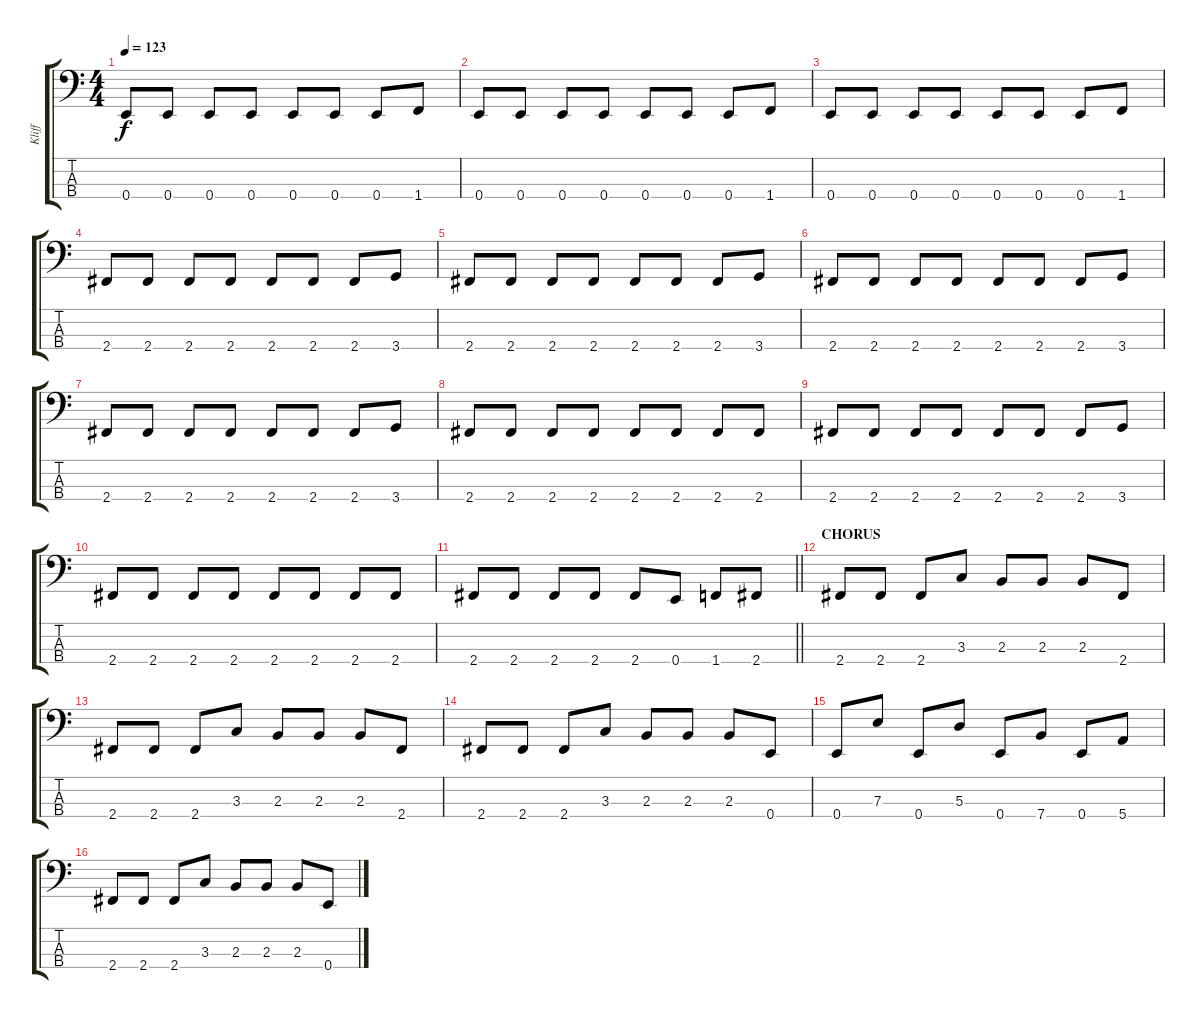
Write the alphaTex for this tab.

\track ("Kliff" "Kliff") {instrument electricbasspick}
\staff {score tabs}
\tuning (G2 D2 A1 E1) {hide}
\ts (4 4)
\tempo 123
\clef f4
\ks c
0.4.8{dy f} 0.4.8 0.4.8 0.4.8 0.4.8 0.4.8 0.4.8 1.4.8 |
0.4.8 0.4.8 0.4.8 0.4.8 0.4.8 0.4.8 0.4.8 1.4.8 |
0.4.8 0.4.8 0.4.8 0.4.8 0.4.8 0.4.8 0.4.8 1.4.8 |
2.4.8 2.4.8 2.4.8 2.4.8 2.4.8 2.4.8 2.4.8 3.4.8 |
2.4.8 2.4.8 2.4.8 2.4.8 2.4.8 2.4.8 2.4.8 3.4.8 |
2.4.8 2.4.8 2.4.8 2.4.8 2.4.8 2.4.8 2.4.8 3.4.8 |
2.4.8 2.4.8 2.4.8 2.4.8 2.4.8 2.4.8 2.4.8 3.4.8 |
2.4.8 2.4.8 2.4.8 2.4.8 2.4.8 2.4.8 2.4.8 2.4.8 |
2.4.8 2.4.8 2.4.8 2.4.8 2.4.8 2.4.8 2.4.8 3.4.8 |
2.4.8 2.4.8 2.4.8 2.4.8 2.4.8 2.4.8 2.4.8 2.4.8 |
\barLineRight lightlight
2.4.8 2.4.8 2.4.8 2.4.8 2.4.8 0.4.8 1.4.8 2.4.8 |
\section ("" "CHORUS")
2.4.8 2.4.8 2.4.8 3.3.8 2.3.8 2.3.8 2.3.8 2.4.8 |
2.4.8 2.4.8 2.4.8 3.3.8 2.3.8 2.3.8 2.3.8 2.4.8 |
2.4.8 2.4.8 2.4.8 3.3.8 2.3.8 2.3.8 2.3.8 0.4.8 |
0.4.8 7.3.8 0.4.8 5.3.8 0.4.8 7.4.8 0.4.8 5.4.8 |
2.4.8 2.4.8 2.4.8 3.3.8 2.3.8 2.3.8 2.3.8 0.4.8
